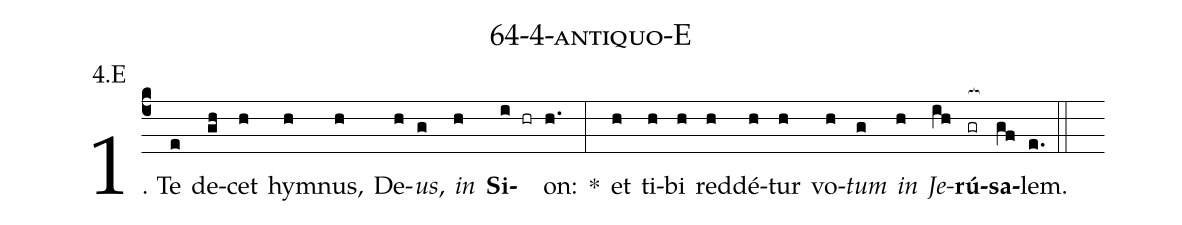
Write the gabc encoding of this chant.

name: 64-4-antiquo-E;
annotation: 4.E;
%%
(c4)1. Te(e) de(gh)cet(h) hym(h)nus,(h) De(h)<i>us</i>,(g) <i>in</i>(h) <b>Si</b>(i hr)on:(h.) *(:) et(h) ti(h)bi(h) red(h)dé(h)tur(h) vo(h)<i>tum</i>(g) <i>in</i>(h) <i>Je</i>(ih)<b>rú</b>(gr[ocb:1{])<b>sa</b>(gf[ocb:0}])lem.(e.) (::)
